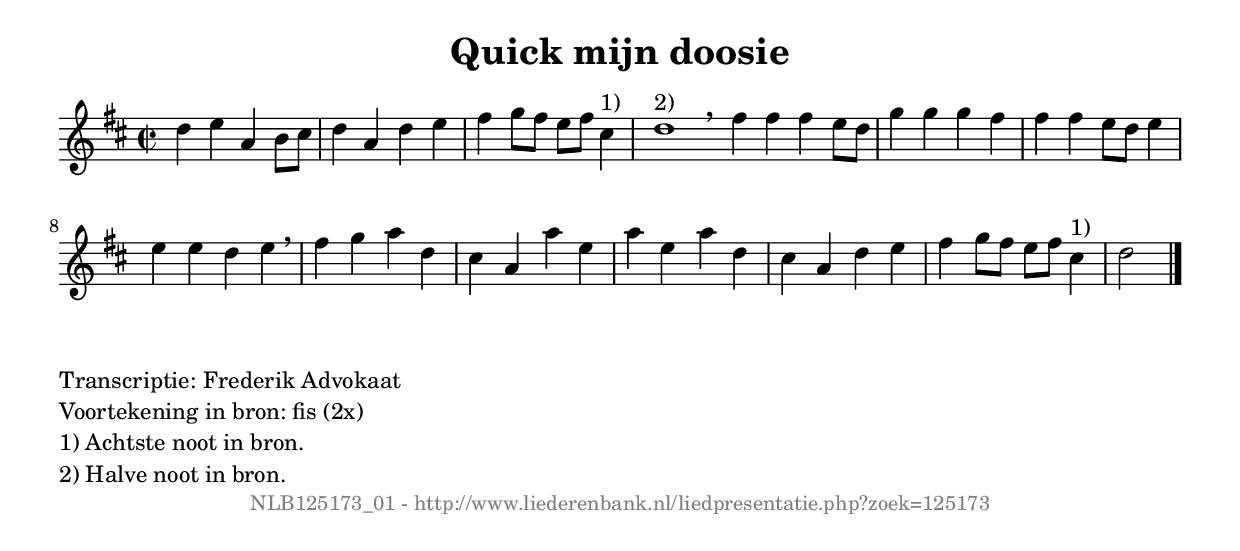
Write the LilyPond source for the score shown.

%
% produced by wce2krn 1.64 (7 June 2014)
%
\version"2.16"
#(append! paper-alist '(("long" . (cons (* 210 mm) (* 2000 mm)))))
#(set-default-paper-size "long")
sb = {\breathe}
mBreak = {\breathe }
bBreak = {\breathe }
x = {\once\override NoteHead #'style = #'cross }
gl=\glissando
itime={\override Staff.TimeSignature #'stencil = ##f }
ficta = {\once\set suggestAccidentals = ##t}
fine = {\once\override Score.RehearsalMark #'self-alignment-X = #1 \mark \markup {\italic{Fine}}}
dc = {\once\override Score.RehearsalMark #'self-alignment-X = #1 \mark \markup {\italic{D.C.}}}
dcf = {\once\override Score.RehearsalMark #'self-alignment-X = #1 \mark \markup {\italic{D.C. al Fine}}}
dcc = {\once\override Score.RehearsalMark #'self-alignment-X = #1 \mark \markup {\italic{D.C. al Coda}}}
ds = {\once\override Score.RehearsalMark #'self-alignment-X = #1 \mark \markup {\italic{D.S.}}}
dsf = {\once\override Score.RehearsalMark #'self-alignment-X = #1 \mark \markup {\italic{D.S. al Fine}}}
dsc = {\once\override Score.RehearsalMark #'self-alignment-X = #1 \mark \markup {\italic{D.S. al Coda}}}
pv = {\set Score.repeatCommands = #'((volta "1"))}
sv = {\set Score.repeatCommands = #'((volta "2"))}
tv = {\set Score.repeatCommands = #'((volta "3"))}
qv = {\set Score.repeatCommands = #'((volta "4"))}
xv = {\set Score.repeatCommands = #'((volta #f))}
\header{ tagline = ""
title = "Quick mijn doosie"
}
\score {{
\key d \major
\relative g'
{
\set melismaBusyProperties = #'()
\time 2/2
\tempo 4=120
\override Score.MetronomeMark #'transparent = ##t
\override Score.RehearsalMark #'break-visibility = #(vector #t #t #f)
d'4 e a, b8 cis d4 a d e fis g8 fis e fis cis4^"1)" d1^"2)" \bar ":|" \bBreak
fis4 fis fis e8 d g4 g g fis fis fis e8 d e4 e e d e \mBreak \bar "|"
fis4 g a d, cis a a' e a e a d, cis a d e fis g8 fis e fis cis4^"1)" d2 \bar "|."
 }}
 \midi { }
 \layout {
            indent = 0.0\cm
}
}
\markup { \wordwrap-string #" 
Transcriptie: Frederik Advokaat

Voortekening in bron: fis (2x)

1) Achtste noot in bron.

2) Halve noot in bron.
"}
\markup { \vspace #0 } \markup { \with-color #grey \fill-line { \center-column { \smaller "NLB125173_01 - http://www.liederenbank.nl/liedpresentatie.php?zoek=125173" } } }
